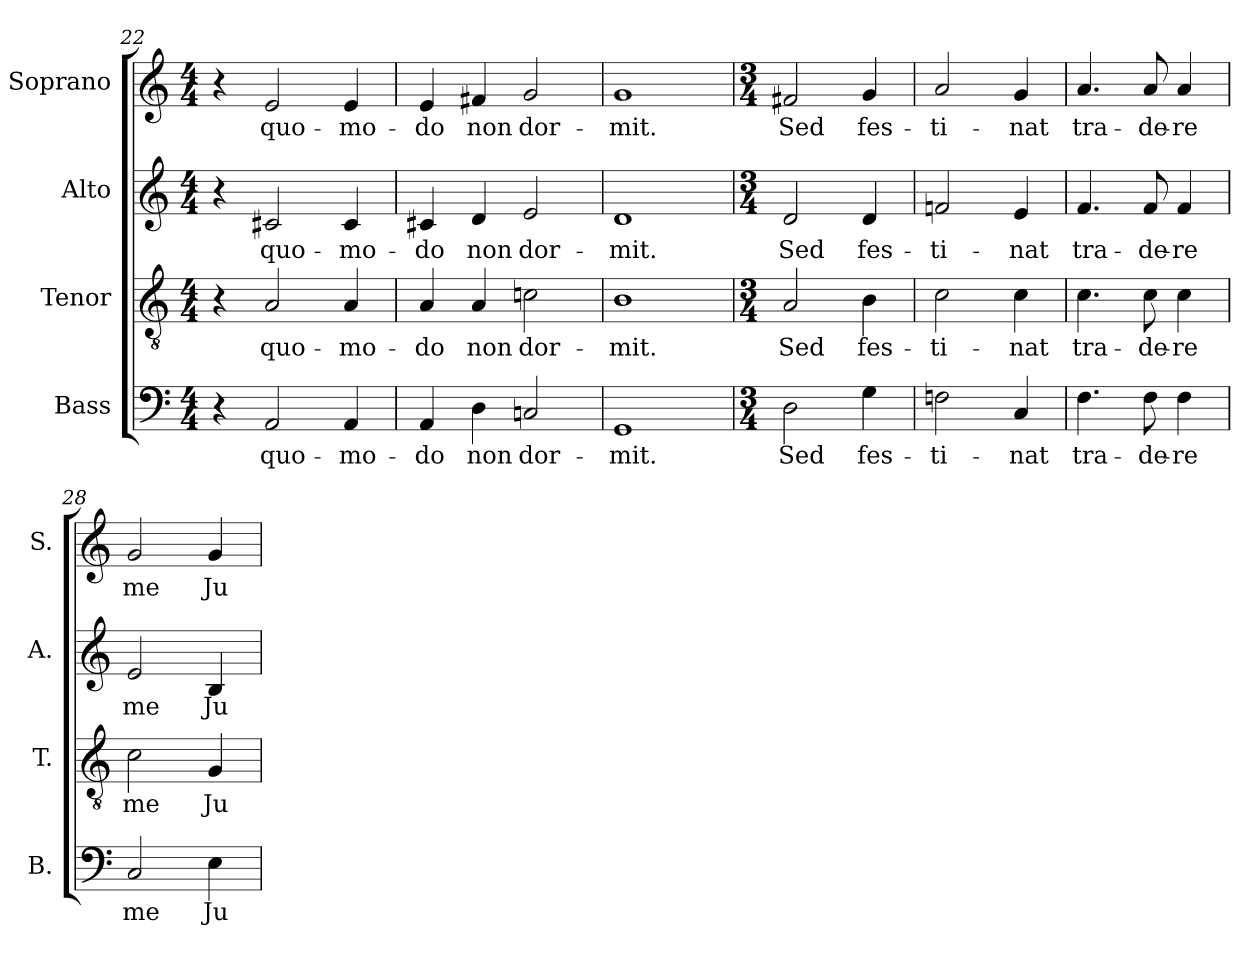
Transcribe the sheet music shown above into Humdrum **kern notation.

**kern	**text	**kern	**text	**kern	**text	**kern	**text
*part4	*part4	*part3	*part3	*part2	*part2	*part1	*part1
*staff4	*staff4	*staff3	*staff3	*staff2	*staff2	*staff1	*staff1
*I"Bass	*	*I"Tenor	*	*I"Alto	*	*I"Soprano	*
*I'B.	*	*I'T.	*	*I'A.	*	*I'S.	*
*clefF4	*	*clefGv2	*	*clefG2	*	*clefG2	*
*	*	*ITrd7c12	*	*	*	*	*
*k[]	*	*k[]	*	*k[]	*	*k[]	*
*C:	*	*C:	*	*C:	*	*C:	*
*M4/4	*	*M4/4	*	*M4/4	*	*M4/4	*
=22	=22	=22	=22	=22	=22	=22	=22
4r	.	4r	.	4r	.	4r	.
!	!LO:LY:b:color=#000000	!	!	!	!	!	!
!	!	!	!LO:LY:b:color=#000000	!	!	!	!
!	!	!	!	!	!LO:LY:b:color=#000000	!	!
!	!	!	!	!	!	!	!LO:LY:b:color=#000000
2AAi/	quo-	2AAi/	quo-	2c#Xi/	quo-	2ei/	quo-
!	!LO:LY:b:color=#000000	!	!	!	!	!	!
!	!	!	!LO:LY:b:color=#000000	!	!	!	!
!	!	!	!	!	!LO:LY:b:color=#000000	!	!
!	!	!	!	!	!	!	!LO:LY:b:color=#000000
4AAi/	-mo-	4AAi/	-mo-	4c#i/	-mo-	4ei/	-mo-
=23	=23	=23	=23	=23	=23	=23	=23
!	!LO:LY:b:color=#000000	!	!	!	!	!	!
!	!	!	!LO:LY:b:color=#000000	!	!	!	!
!	!	!	!	!	!LO:LY:b:color=#000000	!	!
!	!	!	!	!	!	!	!LO:LY:b:color=#000000
4AAi/	-do	4AAi/	-do	4c#Xi/	-do	4ei/	-do
!	!LO:LY:b:color=#000000	!	!	!	!	!	!
!	!	!	!LO:LY:b:color=#000000	!	!	!	!
!	!	!	!	!	!LO:LY:b:color=#000000	!	!
!	!	!	!	!	!	!	!LO:LY:b:color=#000000
4Di\	non	4AAi/	non	4di/	non	4f#Xi/	non
!	!LO:LY:b:color=#000000	!	!	!	!	!	!
!	!	!	!LO:LY:b:color=#000000	!	!	!	!
!	!	!	!	!	!LO:LY:b:color=#000000	!	!
!	!	!	!	!	!	!	!LO:LY:b:color=#000000
2Cni/	dor-	2Cni\	dor-	2ei/	dor-	2gi/	dor-
=24	=24	=24	=24	=24	=24	=24	=24
!	!LO:LY:b:color=#000000	!	!	!	!	!	!
!	!	!	!LO:LY:b:color=#000000	!	!	!	!
!	!	!	!	!	!LO:LY:b:color=#000000	!	!
!	!	!	!	!	!	!	!LO:LY:b:color=#000000
1GGi	-mit.	1BBi	-mit.	1di	-mit.	1gi	-mit.
!!LO:PB:g=z
=25	=25	=25	=25	=25	=25	=25	=25
*M3/4	*	*M3/4	*	*M3/4	*	*M3/4	*
!	!LO:LY:b:color=#000000	!	!	!	!	!	!
!	!	!	!LO:LY:b:color=#000000	!	!	!	!
!	!	!	!	!	!LO:LY:b:color=#000000	!	!
!	!	!	!	!	!	!	!LO:LY:b:color=#000000
2Di\	Sed	2AAi/	Sed	2di/	Sed	2f#Xi/	Sed
!	!LO:LY:b:color=#000000	!	!	!	!	!	!
!	!	!	!LO:LY:b:color=#000000	!	!	!	!
!	!	!	!	!	!LO:LY:b:color=#000000	!	!
!	!	!	!	!	!	!	!LO:LY:b:color=#000000
4Gi\	fes-	4BBi\	fes-	4di/	fes-	4gi/	fes-
=26	=26	=26	=26	=26	=26	=26	=26
!	!LO:LY:b:color=#000000	!	!	!	!	!	!
!	!	!	!LO:LY:b:color=#000000	!	!	!	!
!	!	!	!	!	!LO:LY:b:color=#000000	!	!
!	!	!	!	!	!	!	!LO:LY:b:color=#000000
2Fni\	-ti-	2Ci\	-ti-	2fni/	-ti-	2ai/	-ti-
!	!LO:LY:b:color=#000000	!	!	!	!	!	!
!	!	!	!LO:LY:b:color=#000000	!	!	!	!
!	!	!	!	!	!LO:LY:b:color=#000000	!	!
!	!	!	!	!	!	!	!LO:LY:b:color=#000000
4Ci/	-nat	4Ci\	-nat	4ei/	-nat	4gi/	-nat
=27	=27	=27	=27	=27	=27	=27	=27
!	!LO:LY:b:color=#000000	!	!	!	!	!	!
!	!	!	!LO:LY:b:color=#000000	!	!	!	!
!	!	!	!	!	!LO:LY:b:color=#000000	!	!
!	!	!	!	!	!	!	!LO:LY:b:color=#000000
4.Fi\	tra-	4.Ci\	tra-	4.fi/	tra-	4.ai/	tra-
!	!LO:LY:b:color=#000000	!	!	!	!	!	!
!	!	!	!LO:LY:b:color=#000000	!	!	!	!
!	!	!	!	!	!LO:LY:b:color=#000000	!	!
!	!	!	!	!	!	!	!LO:LY:b:color=#000000
8Fi\	-de-	8Ci\	-de-	8fi/	-de-	8ai/	-de-
!	!LO:LY:b:color=#000000	!	!	!	!	!	!
!	!	!	!LO:LY:b:color=#000000	!	!	!	!
!	!	!	!	!	!LO:LY:b:color=#000000	!	!
!	!	!	!	!	!	!	!LO:LY:b:color=#000000
4Fi\	-re	4Ci\	-re	4fi/	-re	4ai/	-re
=28	=28	=28	=28	=28	=28	=28	=28
!	!LO:LY:b:color=#000000	!	!	!	!	!	!
!	!	!	!LO:LY:b:color=#000000	!	!	!	!
!	!	!	!	!	!LO:LY:b:color=#000000	!	!
!	!	!	!	!	!	!	!LO:LY:b:color=#000000
2Ci/	me	2Ci\	me	2ei/	me	2gi/	me
!	!LO:LY:b:color=#000000	!	!	!	!	!	!
!	!	!	!LO:LY:b:color=#000000	!	!	!	!
!	!	!	!	!	!LO:LY:b:color=#000000	!	!
!	!	!	!	!	!	!	!LO:LY:b:color=#000000
4Ei\	Ju-	4GGi/	Ju-	4Bi/	Ju-	4gi/	Ju-
=	=	=	=	=	=	=	=
*-	*-	*-	*-	*-	*-	*-	*-
